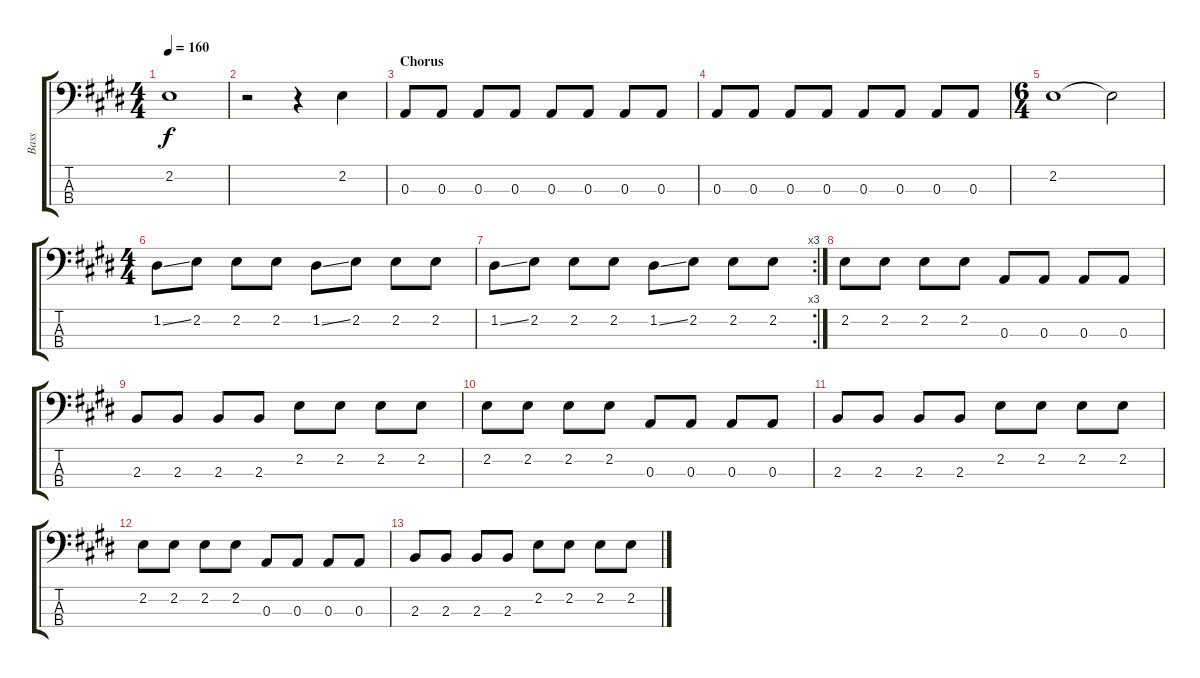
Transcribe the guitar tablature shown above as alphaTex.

\track ("Bass" "Bass") {instrument electricbasspick}
\staff {score tabs}
\tuning (G2 D2 A1 E1) {hide}
\ts (4 4)
\tempo 160
\clef f4
\ks e
2.2.1{dy f} |
r.2 r.4 2.2.4 |
\section ("" "Chorus")
0.3.8 0.3.8 0.3.8 0.3.8 0.3.8 0.3.8 0.3.8 0.3.8 |
0.3.8 0.3.8 0.3.8 0.3.8 0.3.8 0.3.8 0.3.8 0.3.8 |
\ts (6 4)
2.2.1 2.2{t}.2 |
\ts (4 4)
1.2{ss}.8 2.2.8 2.2.8 2.2.8 1.2{ss}.8 2.2.8 2.2.8 2.2.8 |
\rc 3
1.2{ss}.8 2.2.8 2.2.8 2.2.8 1.2{ss}.8 2.2.8 2.2.8 2.2.8 |
2.2.8 2.2.8 2.2.8 2.2.8 0.3.8 0.3.8 0.3.8 0.3.8 |
2.3.8 2.3.8 2.3.8 2.3.8 2.2.8 2.2.8 2.2.8 2.2.8 |
2.2.8 2.2.8 2.2.8 2.2.8 0.3.8 0.3.8 0.3.8 0.3.8 |
2.3.8 2.3.8 2.3.8 2.3.8 2.2.8 2.2.8 2.2.8 2.2.8 |
2.2.8 2.2.8 2.2.8 2.2.8 0.3.8 0.3.8 0.3.8 0.3.8 |
2.3.8 2.3.8 2.3.8 2.3.8 2.2.8 2.2.8 2.2.8 2.2.8
